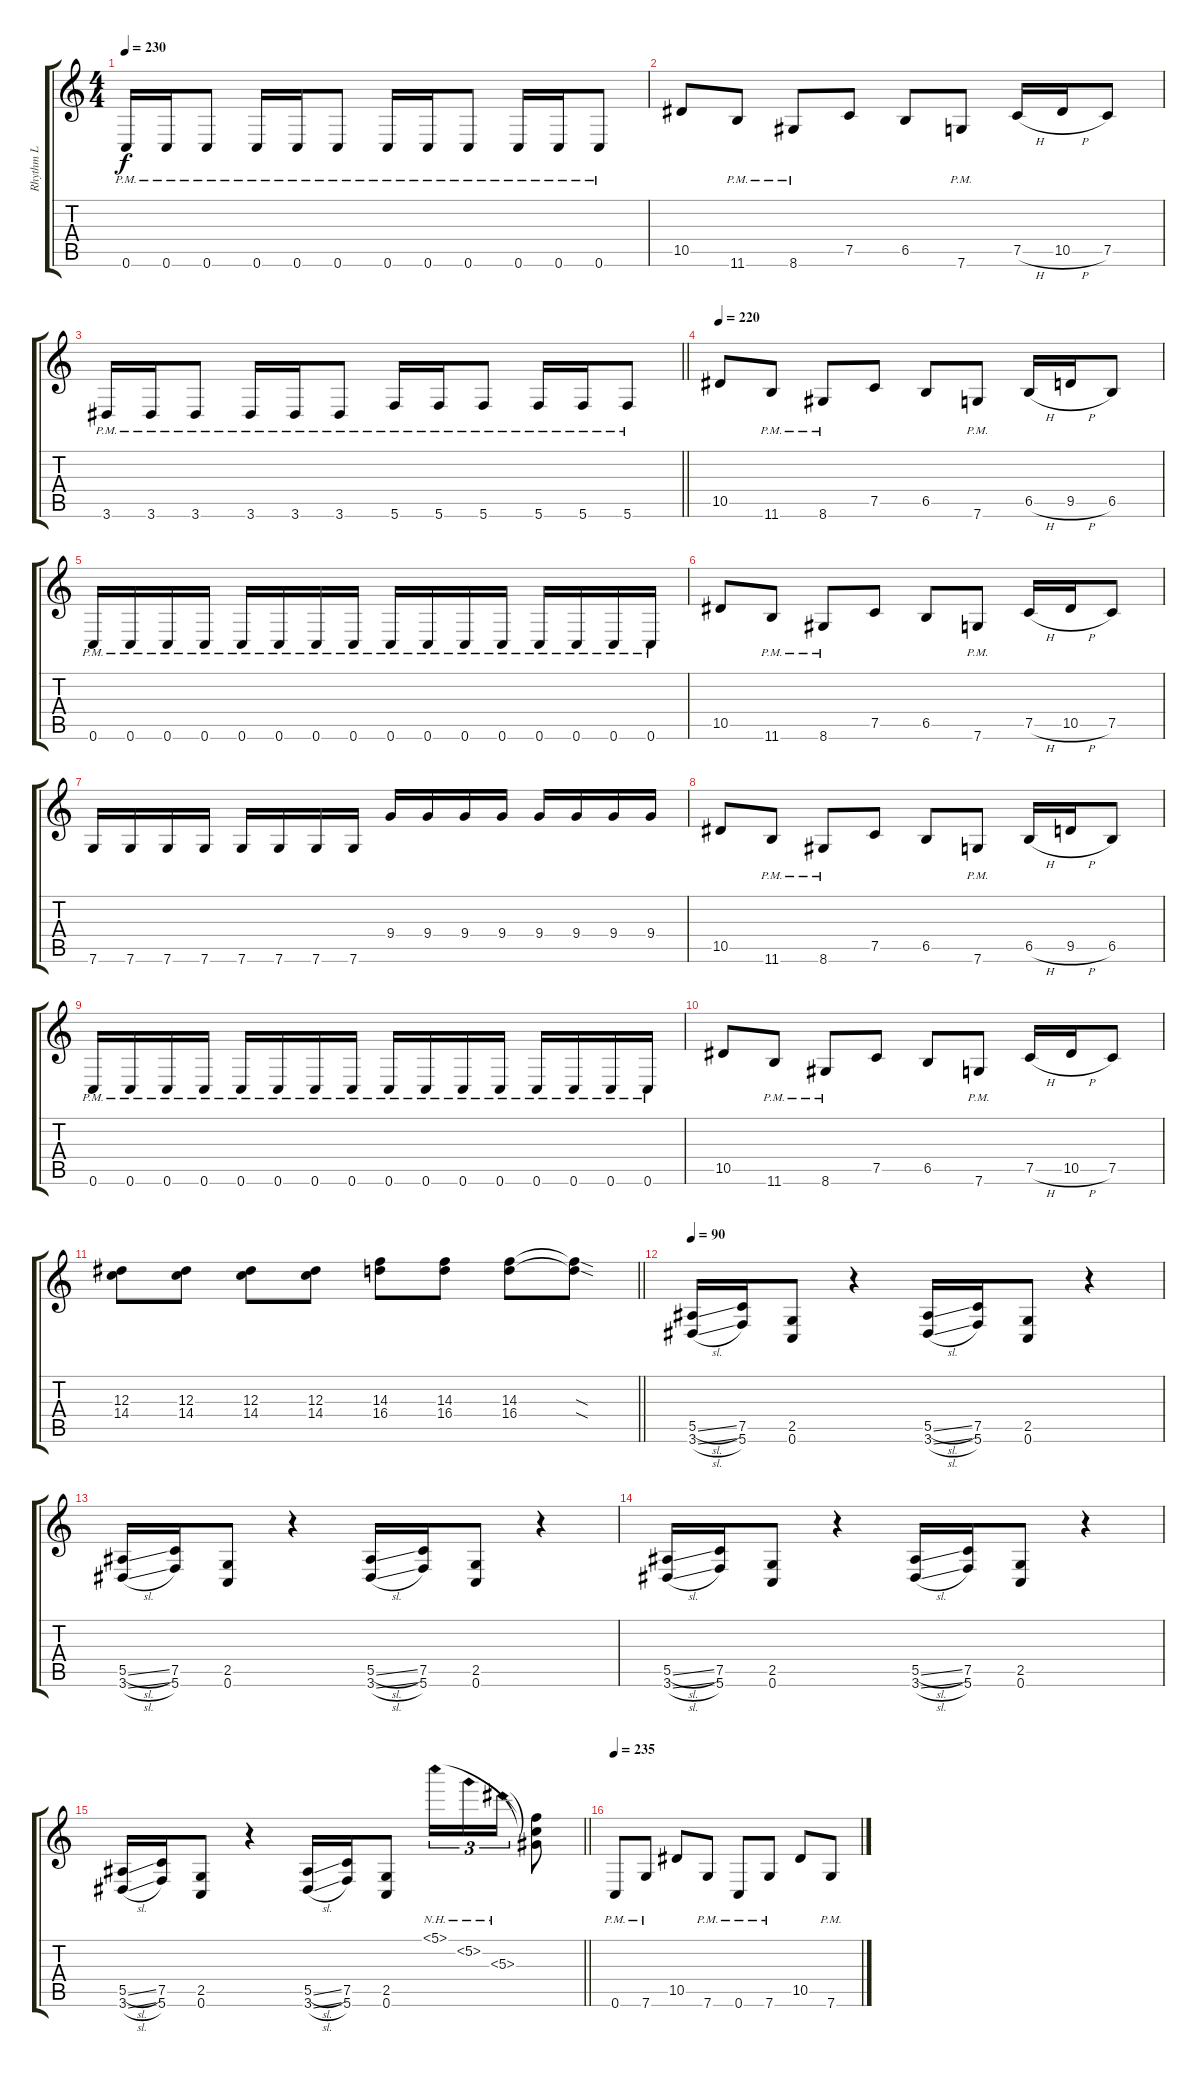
\track ("Rhythm L" "Rhythm L") {instrument distortionguitar}
\staff {score tabs}
\tuning (C4 G3 Eb3 Bb2 F2 C2) {hide}
\ts (4 4)
\tempo 230
\clef g2
\ks c
0.6{pm}.16{dy f} 0.6{pm}.16 0.6{pm}.8 0.6{pm}.16 0.6{pm}.16 0.6{pm}.8 0.6{pm}.16 0.6{pm}.16 0.6{pm}.8 0.6{pm}.16 0.6{pm}.16 0.6{pm}.8 |
10.5.8 11.6{pm}.8 8.6{pm}.8 7.5.8 6.5.8 7.6{pm}.8 7.5{h}.16 10.5{h}.16 7.5.8 |
\barLineRight lightlight
3.6{pm}.16 3.6{pm}.16 3.6{pm}.8 3.6{pm}.16 3.6{pm}.16 3.6{pm}.8 5.6{pm}.16 5.6{pm}.16 5.6{pm}.8 5.6{pm}.16 5.6{pm}.16 5.6{pm}.8 |
\section ("" "")
\tempo 220
10.5.8 11.6{pm}.8 8.6{pm}.8 7.5.8 6.5.8 7.6{pm}.8 6.5{h}.16 9.5{h}.16 6.5.8 |
0.6{pm}.16 0.6{pm}.16 0.6{pm}.16 0.6{pm}.16 0.6{pm}.16 0.6{pm}.16 0.6{pm}.16 0.6{pm}.16 0.6{pm}.16 0.6{pm}.16 0.6{pm}.16 0.6{pm}.16 0.6{pm}.16 0.6{pm}.16 0.6{pm}.16 0.6{pm}.16 |
10.5.8 11.6{pm}.8 8.6{pm}.8 7.5.8 6.5.8 7.6{pm}.8 7.5{h}.16 10.5{h}.16 7.5.8 |
7.6.16 7.6.16 7.6.16 7.6.16 7.6.16 7.6.16 7.6.16 7.6.16 9.4.16 9.4.16 9.4.16 9.4.16 9.4.16 9.4.16 9.4.16 9.4.16 |
10.5.8 11.6{pm}.8 8.6{pm}.8 7.5.8 6.5.8 7.6{pm}.8 6.5{h}.16 9.5{h}.16 6.5.8 |
0.6{pm}.16 0.6{pm}.16 0.6{pm}.16 0.6{pm}.16 0.6{pm}.16 0.6{pm}.16 0.6{pm}.16 0.6{pm}.16 0.6{pm}.16 0.6{pm}.16 0.6{pm}.16 0.6{pm}.16 0.6{pm}.16 0.6{pm}.16 0.6{pm}.16 0.6{pm}.16 |
10.5.8 11.6{pm}.8 8.6{pm}.8 7.5.8 6.5.8 7.6{pm}.8 7.5{h}.16 10.5{h}.16 7.5.8 |
\barLineRight lightlight
(12.3 14.4).8 (12.3 14.4).8 (12.3 14.4).8 (12.3 14.4).8 (14.3 16.4).8 (14.3 16.4).8 (14.3 16.4).8 (14.3{sod t} 16.4{sod t}).8 |
\section ("" "")
\tempo 90
(5.5{sl} 3.6{sl}).16 (7.5 5.6).16 (2.5 0.6).8 r.4 (5.5{sl} 3.6{sl}).16 (7.5 5.6).16 (2.5 0.6).8 r.4 |
(5.5{sl} 3.6{sl}).16 (7.5 5.6).16 (2.5 0.6).8 r.4 (5.5{sl} 3.6{sl}).16 (7.5 5.6).16 (2.5 0.6).8 r.4 |
(5.5{sl} 3.6{sl}).16 (7.5 5.6).16 (2.5 0.6).8 r.4 (5.5{sl} 3.6{sl}).16 (7.5 5.6).16 (2.5 0.6).8 r.4 |
\barLineRight lightlight
(5.5{sl} 3.6{sl}).16 (7.5 5.6).16 (2.5 0.6).8 r.4 (5.5{sl} 3.6{sl}).16 (7.5 5.6).16 (2.5 0.6).8 5.1{nh}.16{tu (3 2)} 5.2{nh}.16{tu (3 2)} 5.3{nh}.16{tu (3 2)} (5.1{t} 5.2{t} 5.3{t}).8 |
\section ("" "")
\tempo 235
0.6{pm}.8 7.6{pm}.8 10.5.8 7.6{pm}.8 0.6{pm}.8 7.6{pm}.8 10.5.8 7.6{pm}.8
